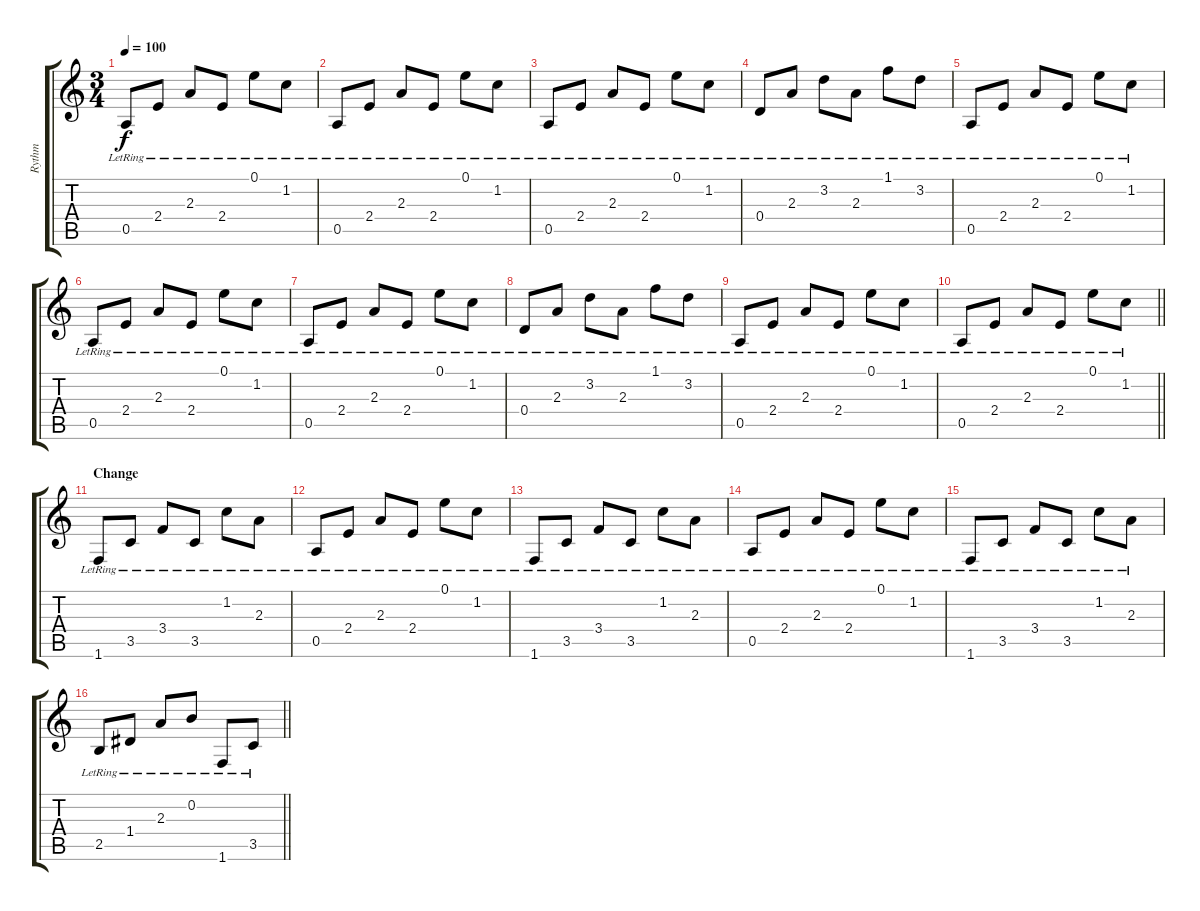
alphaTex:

\track ("Rythm" "Rythm") {instrument acousticguitarnylon}
\staff {score tabs}
\tuning (E4 B3 G3 D3 A2 E2) {hide}
\ts (3 4)
\tempo 100
\clef g2
\ks c
0.5{lr}.8{dy f} 2.4{lr}.8 2.3{lr}.8 2.4{lr}.8 0.1{lr}.8 1.2{lr}.8 |
0.5{lr}.8 2.4{lr}.8 2.3{lr}.8 2.4{lr}.8 0.1{lr}.8 1.2{lr}.8 |
0.5{lr}.8 2.4{lr}.8 2.3{lr}.8 2.4{lr}.8 0.1{lr}.8 1.2{lr}.8 |
0.4{lr}.8 2.3{lr}.8 3.2{lr}.8 2.3{lr}.8 1.1{lr}.8 3.2{lr}.8 |
0.5{lr}.8 2.4{lr}.8 2.3{lr}.8 2.4{lr}.8 0.1{lr}.8 1.2{lr}.8 |
0.5{lr}.8 2.4{lr}.8 2.3{lr}.8 2.4{lr}.8 0.1{lr}.8 1.2{lr}.8 |
0.5{lr}.8 2.4{lr}.8 2.3{lr}.8 2.4{lr}.8 0.1{lr}.8 1.2{lr}.8 |
0.4{lr}.8 2.3{lr}.8 3.2{lr}.8 2.3{lr}.8 1.1{lr}.8 3.2{lr}.8 |
0.5{lr}.8 2.4{lr}.8 2.3{lr}.8 2.4{lr}.8 0.1{lr}.8 1.2{lr}.8 |
\barLineRight lightlight
0.5{lr}.8 2.4{lr}.8 2.3{lr}.8 2.4{lr}.8 0.1{lr}.8 1.2{lr}.8 |
\section ("" "Change")
1.6{lr}.8 3.5{lr}.8 3.4{lr}.8 3.5{lr}.8 1.2{lr}.8 2.3{lr}.8 |
0.5{lr}.8 2.4{lr}.8 2.3{lr}.8 2.4{lr}.8 0.1{lr}.8 1.2{lr}.8 |
1.6{lr}.8 3.5{lr}.8 3.4{lr}.8 3.5{lr}.8 1.2{lr}.8 2.3{lr}.8 |
0.5{lr}.8 2.4{lr}.8 2.3{lr}.8 2.4{lr}.8 0.1{lr}.8 1.2{lr}.8 |
1.6{lr}.8 3.5{lr}.8 3.4{lr}.8 3.5{lr}.8 1.2{lr}.8 2.3{lr}.8 |
\barLineRight lightlight
2.5{lr}.8 1.4{lr}.8 2.3{lr}.8 0.2{lr}.8 1.6{lr}.8 3.5{lr}.8
